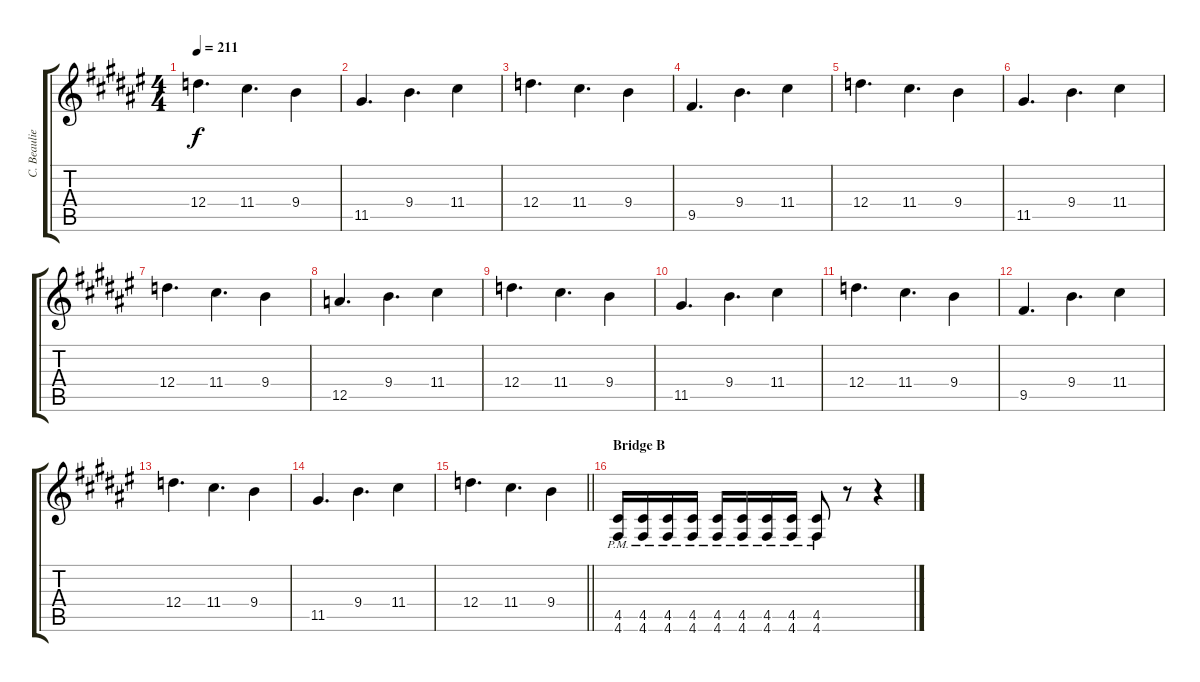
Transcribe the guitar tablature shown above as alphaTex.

\track ("C. Beaulieu" "C. Beaulie") {instrument overdrivenguitar}
\staff {score tabs}
\tuning (E4 B3 G3 D3 A2 D2) {hide}
\ts (4 4)
\tempo 211
\clef g2
\ks d#minor
12.4.4{d dy f} 11.4.4{d} 9.4.4 |
11.5.4{d} 9.4.4{d} 11.4.4 |
12.4.4{d} 11.4.4{d} 9.4.4 |
9.5.4{d} 9.4.4{d} 11.4.4 |
12.4.4{d} 11.4.4{d} 9.4.4 |
11.5.4{d} 9.4.4{d} 11.4.4 |
12.4.4{d} 11.4.4{d} 9.4.4 |
12.5.4{d} 9.4.4{d} 11.4.4 |
12.4.4{d} 11.4.4{d} 9.4.4 |
11.5.4{d} 9.4.4{d} 11.4.4 |
12.4.4{d} 11.4.4{d} 9.4.4 |
9.5.4{d} 9.4.4{d} 11.4.4 |
12.4.4{d} 11.4.4{d} 9.4.4 |
11.5.4{d} 9.4.4{d} 11.4.4 |
\barLineRight lightlight
12.4.4{d} 11.4.4{d} 9.4.4 |
\section ("" "Bridge B")
(4.5{pm} 4.6{pm}).16 (4.5{pm} 4.6{pm}).16 (4.5{pm} 4.6{pm}).16 (4.5{pm} 4.6{pm}).16 (4.5{pm} 4.6{pm}).16 (4.5{pm} 4.6{pm}).16 (4.5{pm} 4.6{pm}).16 (4.5{pm} 4.6{pm}).16 (4.5{pm} 4.6{pm}).8 r.8 r.4
